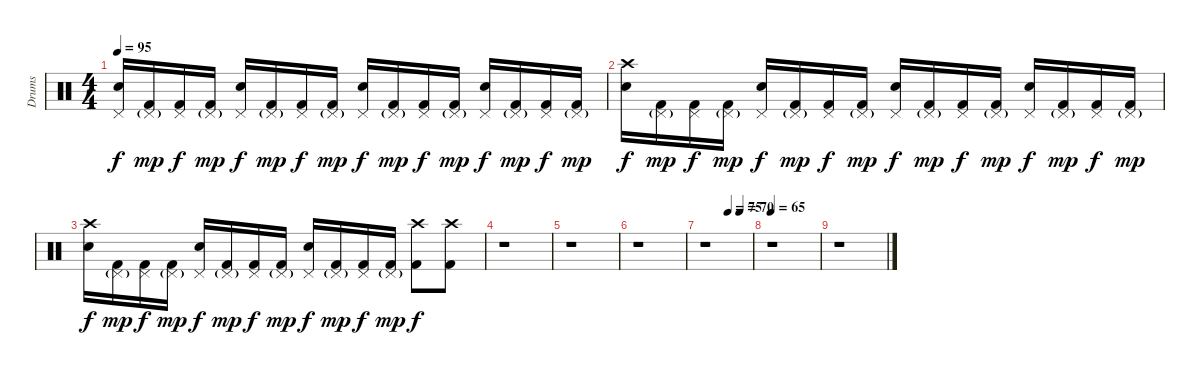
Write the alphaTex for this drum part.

\track ("Drums" "Drums") {instrument percussion}
\staff {score}
\articulation defaults
\ts (4 4)
\tempo 95
\clef neutral
\ks c
("Pedal Hi-Hat (hit)" "Electric Snare (hit)").16{dy f} ("Pedal Hi-Hat (hit)"{g} "Kick (hit) 2").16{dy mp} ("Pedal Hi-Hat (hit)" "Kick (hit) 2").16{dy f} ("Pedal Hi-Hat (hit)"{g} "Kick (hit) 2").16{dy mp} ("Pedal Hi-Hat (hit)" "Electric Snare (hit)").16{dy f} ("Pedal Hi-Hat (hit)"{g} "Kick (hit) 2").16{dy mp} ("Pedal Hi-Hat (hit)" "Kick (hit) 2").16{dy f} ("Pedal Hi-Hat (hit)"{g} "Kick (hit) 2").16{dy mp} ("Pedal Hi-Hat (hit)" "Electric Snare (hit)").16{dy f} ("Pedal Hi-Hat (hit)"{g} "Kick (hit) 2").16{dy mp} ("Pedal Hi-Hat (hit)" "Kick (hit) 2").16{dy f} ("Pedal Hi-Hat (hit)"{g} "Kick (hit) 2").16{dy mp} ("Pedal Hi-Hat (hit)" "Electric Snare (hit)").16{dy f} ("Pedal Hi-Hat (hit)"{g} "Kick (hit) 2").16{dy mp} ("Pedal Hi-Hat (hit)" "Kick (hit) 2").16{dy f} ("Pedal Hi-Hat (hit)"{g} "Kick (hit) 2").16{dy mp} |
("Crash high (hit)" "Electric Snare (hit)").16{dy f} ("Pedal Hi-Hat (hit)"{g} "Kick (hit) 2").16{dy mp} ("Pedal Hi-Hat (hit)" "Kick (hit) 2").16{dy f} ("Pedal Hi-Hat (hit)"{g} "Kick (hit) 2").16{dy mp} ("Pedal Hi-Hat (hit)" "Electric Snare (hit)").16{dy f} ("Pedal Hi-Hat (hit)"{g} "Kick (hit) 2").16{dy mp} ("Pedal Hi-Hat (hit)" "Kick (hit) 2").16{dy f} ("Pedal Hi-Hat (hit)"{g} "Kick (hit) 2").16{dy mp} ("Pedal Hi-Hat (hit)" "Electric Snare (hit)").16{dy f} ("Pedal Hi-Hat (hit)"{g} "Kick (hit) 2").16{dy mp} ("Pedal Hi-Hat (hit)" "Kick (hit) 2").16{dy f} ("Pedal Hi-Hat (hit)"{g} "Kick (hit) 2").16{dy mp} ("Pedal Hi-Hat (hit)" "Electric Snare (hit)").16{dy f} ("Pedal Hi-Hat (hit)"{g} "Kick (hit) 2").16{dy mp} ("Pedal Hi-Hat (hit)" "Kick (hit) 2").16{dy f} ("Pedal Hi-Hat (hit)"{g} "Kick (hit) 2").16{dy mp} |
("Crash high (hit)" "Electric Snare (hit)").16{dy f} ("Pedal Hi-Hat (hit)"{g} "Kick (hit) 2").16{dy mp} ("Pedal Hi-Hat (hit)" "Kick (hit) 2").16{dy f} ("Pedal Hi-Hat (hit)"{g} "Kick (hit) 2").16{dy mp} ("Pedal Hi-Hat (hit)" "Electric Snare (hit)").16{dy f} ("Pedal Hi-Hat (hit)"{g} "Kick (hit) 2").16{dy mp} ("Pedal Hi-Hat (hit)" "Kick (hit) 2").16{dy f} ("Pedal Hi-Hat (hit)"{g} "Kick (hit) 2").16{dy mp} ("Pedal Hi-Hat (hit)" "Electric Snare (hit)").16{dy f} ("Pedal Hi-Hat (hit)"{g} "Kick (hit) 2").16{dy mp} ("Pedal Hi-Hat (hit)" "Kick (hit) 2").16{dy f} ("Pedal Hi-Hat (hit)"{g} "Kick (hit) 2").16{dy mp} ("Crash high (hit)" "Kick (hit) 2").8{dy f} ("Crash high (hit)" "Kick (hit) 2").8 |
r.1 |
r.1 |
r.1 |
\tempo (75 0.5)
\tempo (70 0.75)
r.1 |
\tempo 65
r.1 |
r.1
